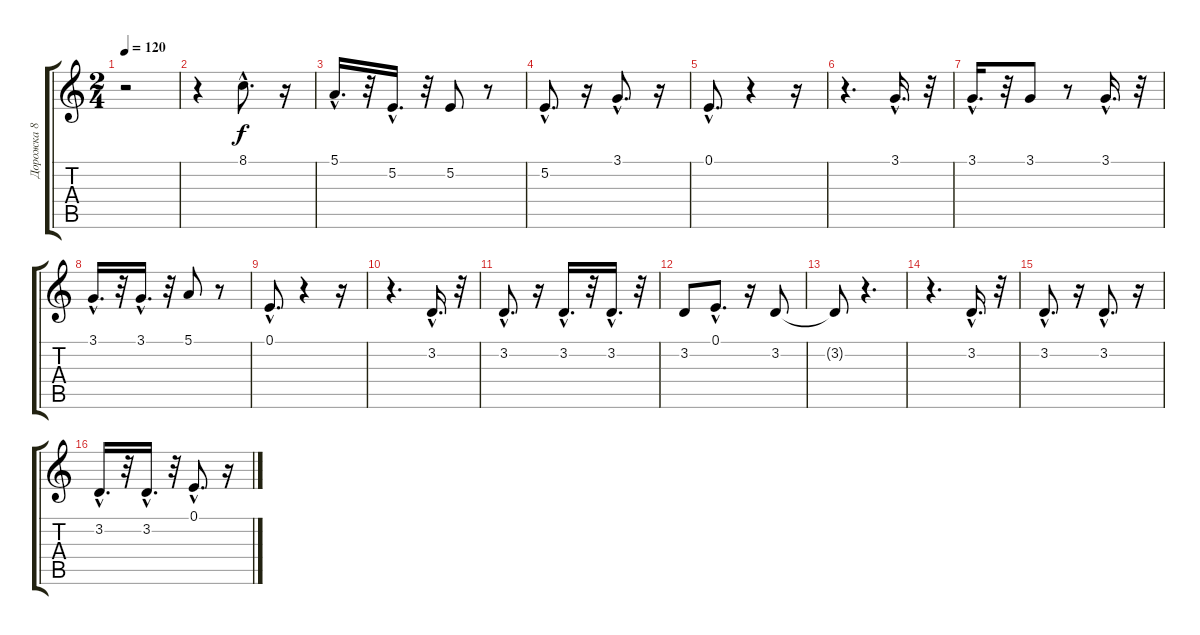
\track ("Дорожка 8" "Дорожка 8") {instrument fx5brightness}
\staff {score tabs}
\tuning (E4 B3 G3 D3 A2 D2) {hide}
\ts (2 4)
\tempo 120
\clef g2
\ks c
r.2{dy f} |
r.4 8.1{hac}.8{d} r.16 |
5.1{hac}.16{d} r.32 5.2{hac}.16{d} r.32 5.2.8 r.8 |
5.2{hac}.8{d} r.16 3.1{hac}.8{d} r.16 |
0.1{hac}.8{d} r.4 r.16 |
r.4{d} 3.1{hac}.16{d} r.32 |
3.1{hac}.16{d} r.32 3.1.8 r.8 3.1{hac}.16{d} r.32 |
3.1{hac}.16{d} r.32 3.1{hac}.16{d} r.32 5.1.8 r.8 |
0.1{hac}.8{d} r.4 r.16 |
r.4{d} 3.2{hac}.16{d} r.32 |
3.2{hac}.8{d} r.16 3.2{hac}.16{d} r.32 3.2{hac}.16{d} r.32 |
3.2.8 0.1{hac}.8{d} r.16 3.2.8 |
3.2{t}.8 r.4{d} |
r.4{d} 3.2{hac}.16{d} r.32 |
3.2{hac}.8{d} r.16 3.2{hac}.8{d} r.16 |
3.2{hac}.16{d} r.32 3.2{hac}.16{d} r.32 0.1{hac}.8{d} r.16
